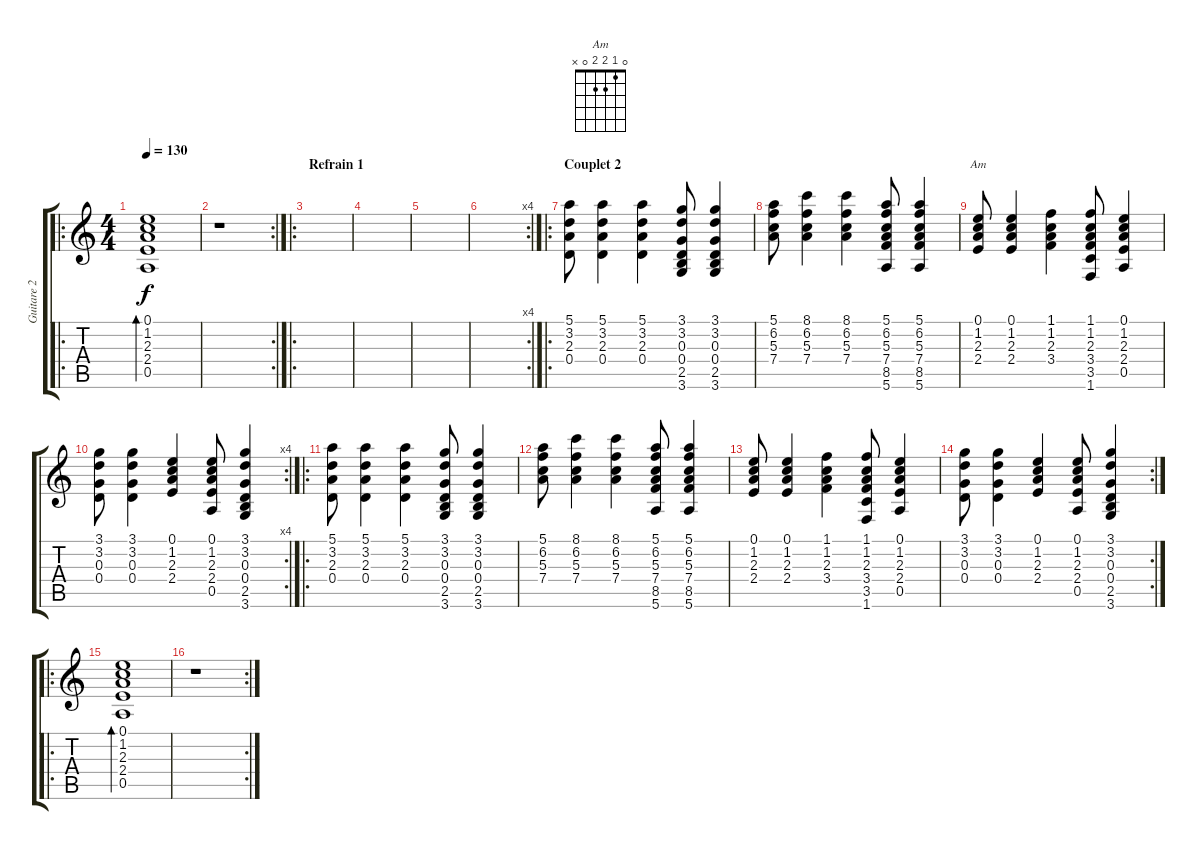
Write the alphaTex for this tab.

\track ("Guitare 2" "Guitare 2") {instrument acousticguitarnylon}
\staff {score tabs}
\tuning (E4 B3 G3 D3 A2 E2) {hide}
\chord ("Am" 0 1 2 2 0 x)
\ro
\ts (4 4)
\tempo 130
\clef g2
\ks c
(0.1 1.2 2.3 2.4 0.5).1{bd 480 dy f volume 16} |
\rc 2
r.1 |
\ro
\section ("" "Refrain 1")
|
|
|
\rc 4
|
\ro
\section ("" "Couplet 2")
(5.1 3.2 2.3 0.4).8{volume 7} (5.1 3.2 2.3 0.4).4 (5.1 3.2 2.3 0.4).4 (3.1 3.2 0.3 0.4 2.5 3.6).8 (3.1 3.2 0.3 0.4 2.5 3.6).4 |
(5.1 6.2 5.3 7.4).8 (8.1 6.2 5.3 7.4).4 (8.1 6.2 5.3 7.4).4 (5.1 6.2 5.3 7.4 8.5 5.6).8 (5.1 6.2 5.3 7.4 8.5 5.6).4 |
(0.1 1.2 2.3 2.4).8{ch "Am"} (0.1 1.2 2.3 2.4).4 (1.1 1.2 2.3 3.4).4 (1.1 1.2 2.3 3.4 3.5 1.6).8 (0.1 1.2 2.3 2.4 0.5).4 |
\rc 4
(3.1 3.2 0.3 0.4).8 (3.1 3.2 0.3 0.4).4 (0.1 1.2 2.3 2.4).4 (0.1 1.2 2.3 2.4 0.5).8 (3.1 3.2 0.3 0.4 2.5 3.6).4 |
\ro
(5.1 3.2 2.3 0.4).8 (5.1 3.2 2.3 0.4).4 (5.1 3.2 2.3 0.4).4 (3.1 3.2 0.3 0.4 2.5 3.6).8 (3.1 3.2 0.3 0.4 2.5 3.6).4 |
(5.1 6.2 5.3 7.4).8 (8.1 6.2 5.3 7.4).4 (8.1 6.2 5.3 7.4).4 (5.1 6.2 5.3 7.4 8.5 5.6).8 (5.1 6.2 5.3 7.4 8.5 5.6).4 |
(0.1 1.2 2.3 2.4).8 (0.1 1.2 2.3 2.4).4 (1.1 1.2 2.3 3.4).4 (1.1 1.2 2.3 3.4 3.5 1.6).8 (0.1 1.2 2.3 2.4 0.5).4 |
\rc 2
(3.1 3.2 0.3 0.4).8 (3.1 3.2 0.3 0.4).4 (0.1 1.2 2.3 2.4).4 (0.1 1.2 2.3 2.4 0.5).8 (3.1 3.2 0.3 0.4 2.5 3.6).4 |
\ro
(0.1 1.2 2.3 2.4 0.5).1{bd 480 volume 16} |
\rc 2
r.1
